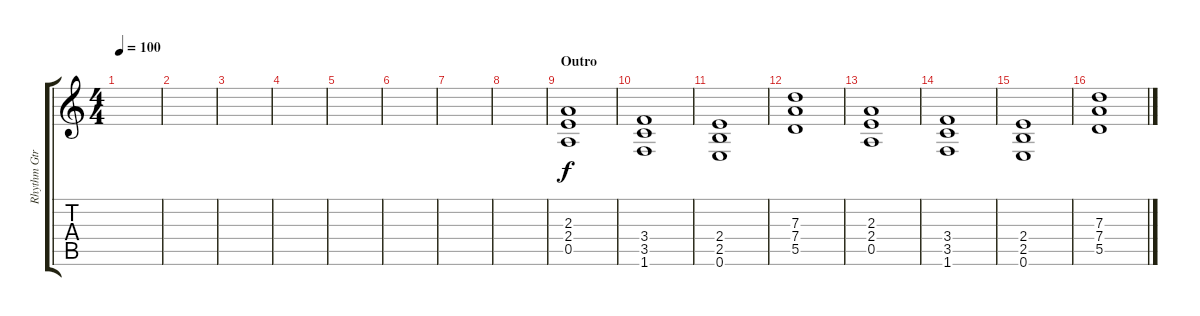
\track ("Rhythm Gtr." "Rhythm Gtr") {instrument overdrivenguitar}
\staff {score tabs}
\tuning (E4 B3 G3 D3 A2 E2) {hide}
\ts (4 4)
\tempo 100
\clef g2
\ks c
|
|
|
|
|
|
|
|
\section ("" "Outro")
(2.3 2.4 0.5).1{instrument distortionguitar} |
(3.4 3.5 1.6).1 |
(2.4 2.5 0.6).1 |
(7.3 7.4 5.5).1 |
(2.3 2.4 0.5).1 |
(3.4 3.5 1.6).1 |
(2.4 2.5 0.6).1 |
(7.3 7.4 5.5).1
